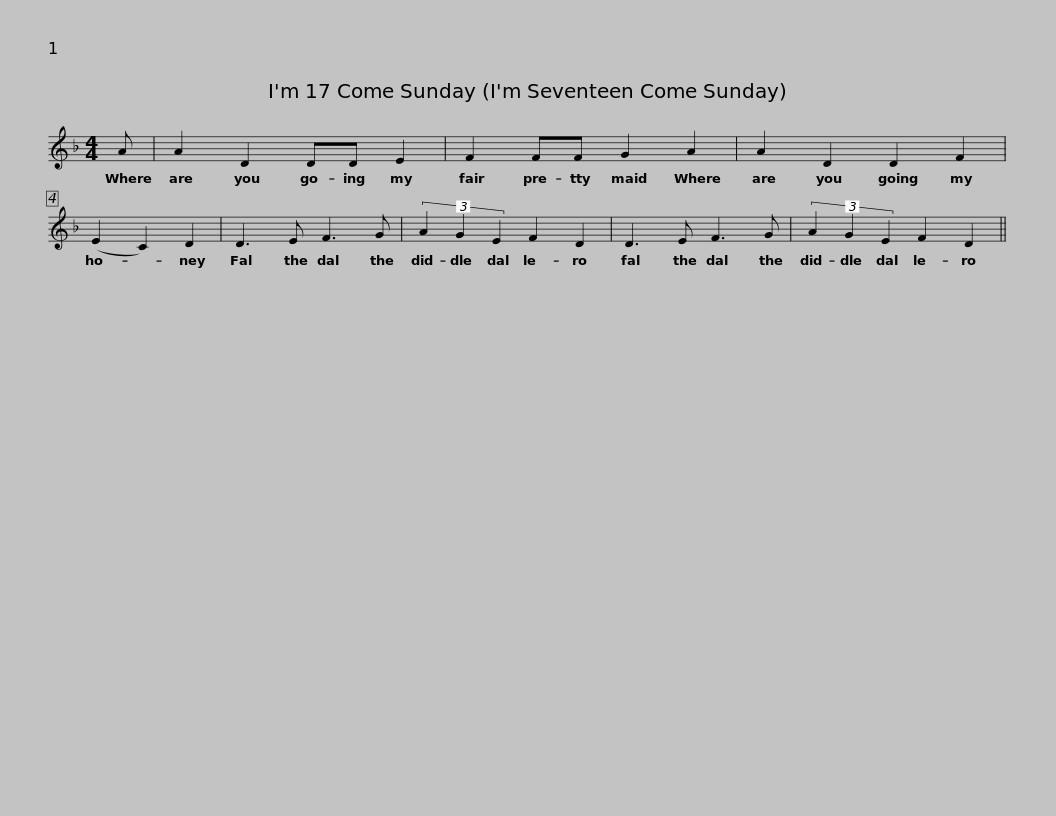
X:1
L:1/8
M:4/4
I:linebreak $
K:Dmin
V:1 treble
V:1
 A | A2 D2 DD E2 | F2 FF G2 A2 | A2 D2 D2 F2 | (E2 C2) D2 | %5
 D3 E F3 G |$ (3A2 G2 E2 F2 D2 | D3 E F3 G | (3A2 G2 E2 F2 D2 || %9
